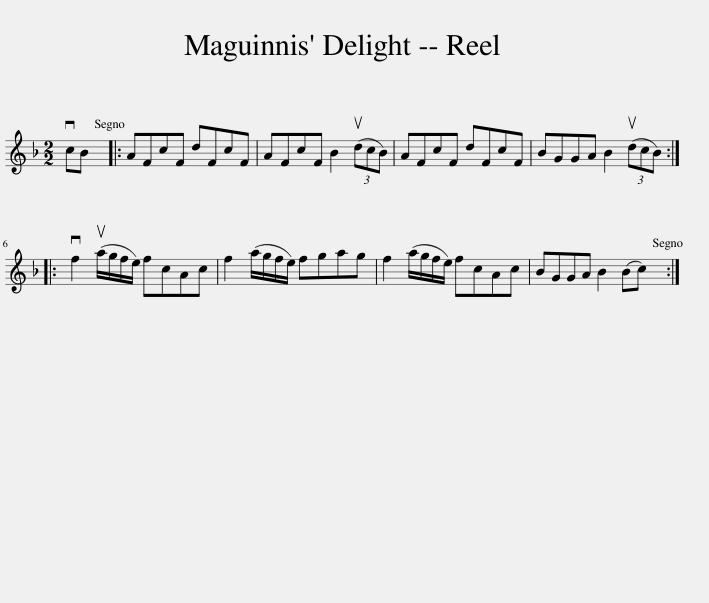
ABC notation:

X:1
L:1/8
M:2/2
I:linebreak $
K:F
V:1 treble
V:1
 vcB |: AFcF dFcF | AFcF B2 (3(udcB) | AFcF dFcF | BGGA B2 (3(udcB) ::$ %5
 vf2 (ua/g/f/e/) fcAc | f2 (a/g/f/e/) fgag | f2 (a/g/f/e/) fcAc | BGGA B2 (Bc) :| %9
